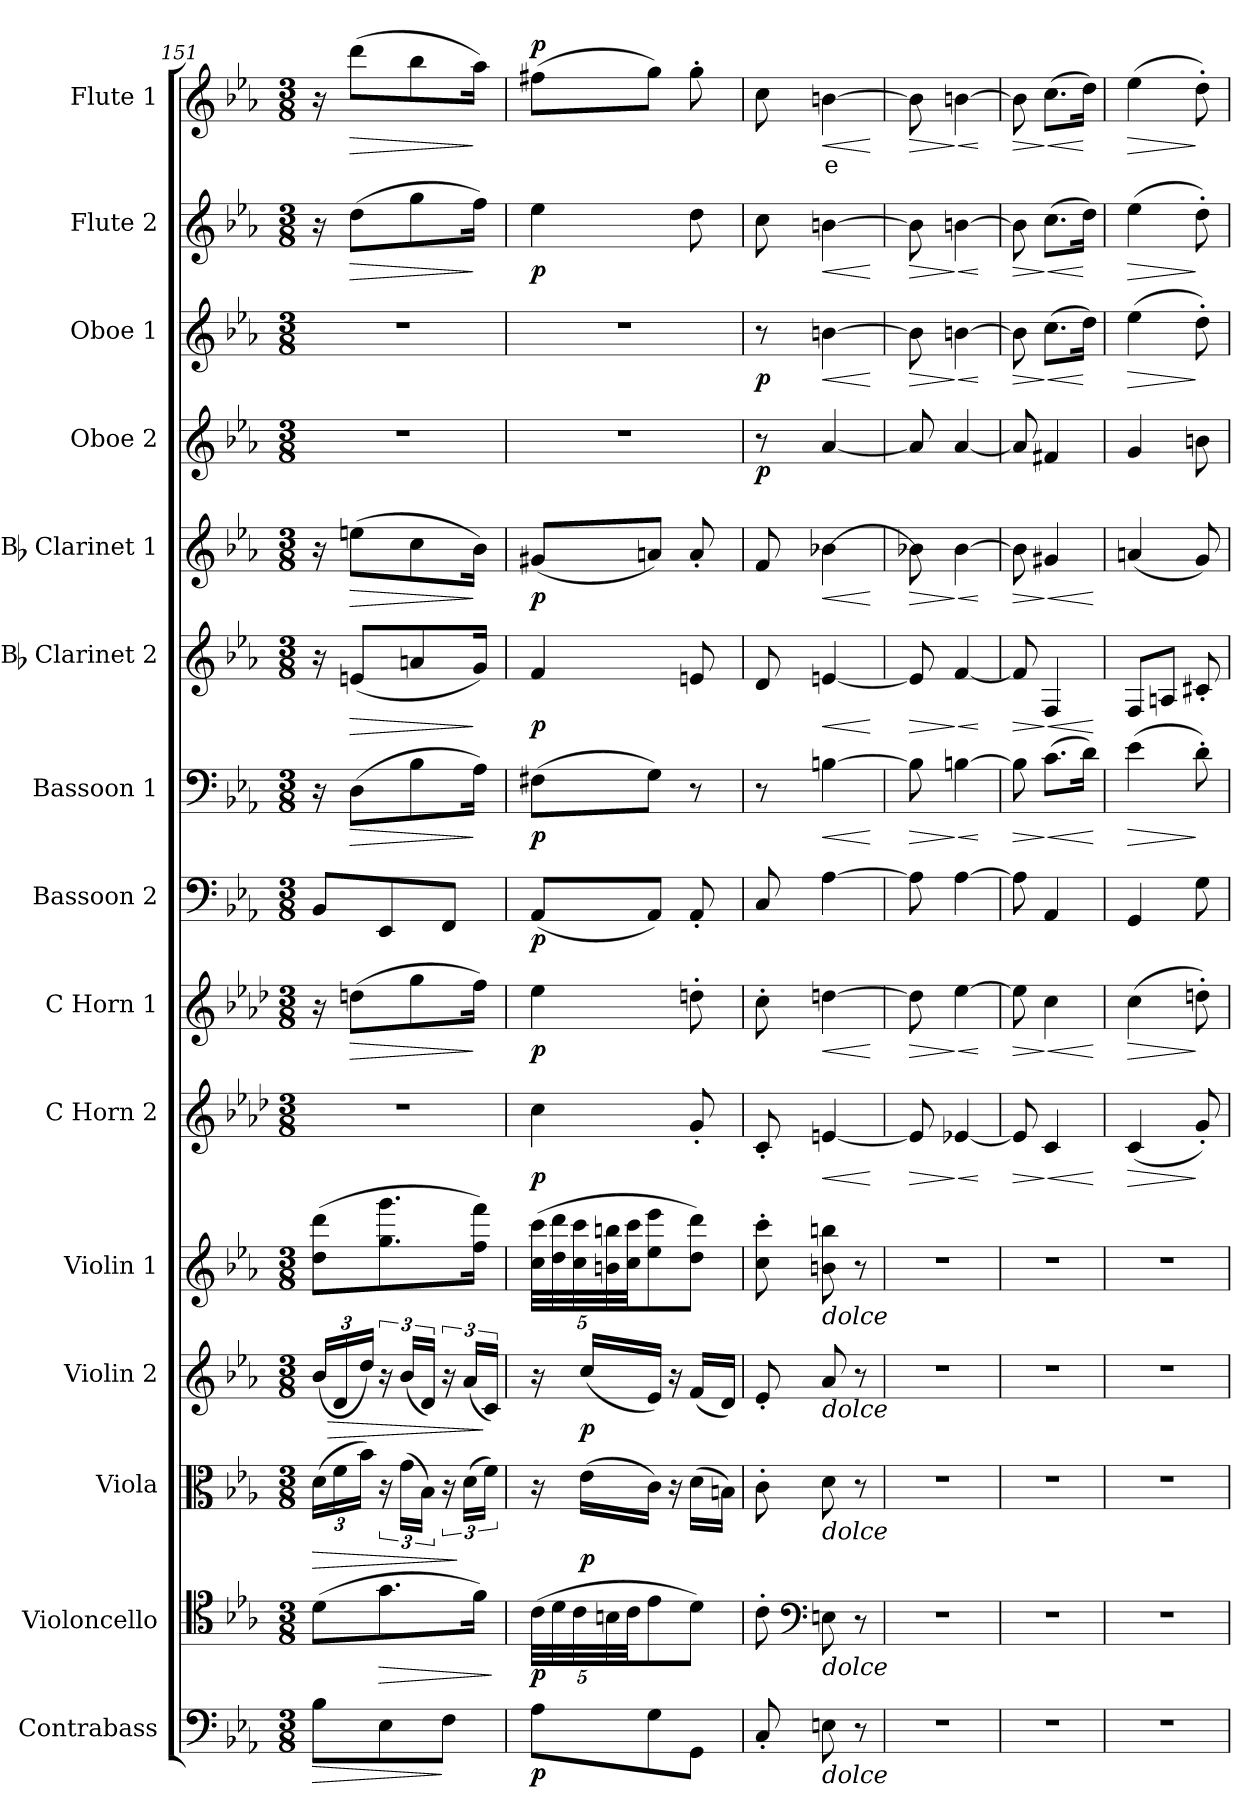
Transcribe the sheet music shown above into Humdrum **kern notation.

**kern	**dynam	**kern	**dynam	**kern	**dynam	**kern	**dynam	**kern	**kern	**dynam	**kern	**dynam	**kern	**dynam	**kern	**dynam	**kern	**dynam	**kern	**dynam	**kern	**dynam	**kern	**dynam	**kern	**dynam	**kern	**text	**dynam
*part15	*part15	*part14	*part14	*part13	*part13	*part12	*part12	*part11	*part10	*part10	*part9	*part9	*part8	*part8	*part7	*part7	*part6	*part6	*part5	*part5	*part4	*part4	*part3	*part3	*part2	*part2	*part1	*part1	*part1
*staff15	*staff15	*staff14	*staff14	*staff13	*staff13	*staff12	*staff12	*staff11	*staff10	*staff10	*staff9	*staff9	*staff8	*staff8	*staff7	*staff7	*staff6	*staff6	*staff5	*staff5	*staff4	*staff4	*staff3	*staff3	*staff2	*staff2	*staff1	*staff1	*staff1
*I"Contrabass	*	*I"Violoncello	*	*I"Viola	*	*I"Violin 2	*	*I"Violin 1	*I"C Horn 2	*	*I"C Horn 1	*	*I"Bassoon 2	*	*I"Bassoon 1	*	*I"Bb Clarinet 2	*	*I"Bb Clarinet 1	*	*I"Oboe 2	*	*I"Oboe 1	*	*I"Flute 2	*	*I"Flute 1	*	*
*I'Cb	*	*I'Vc	*	*I'Vla	*	*I'Vln 2	*	*I'Vln 1	*I'Hn 2	*	*I'Hn 1	*	*I'Bsn 2	*	*I'Bsn 1	*	*I'Cl 2	*	*I'Cl 1	*	*I'Ob 2	*	*I'Ob 1	*	*I'Fl 2	*	*I'Fl 1	*	*
*clefF4	*	*clefC4	*	*clefC3	*	*clefG2	*	*clefG2	*clefG2	*	*clefG2	*	*clefF4	*	*clefF4	*	*clefG2	*	*clefG2	*	*clefG2	*	*clefG2	*	*clefG2	*	*clefG2	*	*
*ITrd7c12	*	*	*	*	*	*	*	*	*ITrd7c12	*	*ITrd7c12	*	*	*	*	*	*ITrd1c2	*	*ITrd1c2	*	*	*	*	*	*	*	*	*	*
*k[b-e-a-]	*	*k[b-e-a-]	*	*k[b-e-a-]	*	*k[b-e-a-]	*	*k[b-e-a-]	*k[b-e-a-d-]	*	*k[b-e-a-d-]	*	*k[b-e-a-]	*	*k[b-e-a-]	*	*k[b-e-a-d-g-]	*	*k[b-e-a-d-g-]	*	*k[b-e-a-]	*	*k[b-e-a-]	*	*k[b-e-a-]	*	*k[b-e-a-]	*	*
*M3/8	*	*M3/8	*	*M3/8	*	*M3/8	*	*M3/8	*M3/8	*	*M3/8	*	*M3/8	*	*M3/8	*	*M3/8	*	*M3/8	*	*M3/8	*	*M3/8	*	*M3/8	*	*M3/8	*	*
=151	=151	=151	=151	=151	=151	=151	=151	=151	=151	=151	=151	=151	=151	=151	=151	=151	=151	=151	=151	=151	=151	=151	=151	=151	=151	=151	=151	=151	=151
!	!LO:HP:b	!	!	!	!	!	!	!	!	!	!	!	!	!	!	!	!	!	!	!	!	!	!	!	!	!	!	!	!
*	*	*	*	*Xbrackettup	*	*	*	*	*	*	*	*	*	*	*	*	*	*	*	*	*	*	*	*	*	*	*	*	*
!	!	!	!	!	!LO:HP:b	!	!	!	!	!	!	!	!	!	!	!	!	!	!	!	!	!	!	!	!	!	!	!	!
*	*	*	*	*	*	*Xbrackettup	*	*	*	*	*	*	*	*	*	*	*	*	*	*	*	*	*	*	*	*	*	*	*
8BB-\L	>	(8d\L	.	(24d\LL	>	(24b-/LL	.	(8dd\ 8ddd\L	4.r	.	16r	.	8BB-/L	.	16r	.	16r	.	16r	.	4.r	.	4.r	.	16r	.	16r	.	.
!	!	!	!	!	!	!	!LO:HP:b	!	!	!	!	!	!	!	!	!	!	!	!	!	!	!	!	!	!	!	!	!	!
.	.	.	.	24f\	.	24d/	>	.	.	.	.	.	.	.	.	.	.	.	.	.	.	.	.	.	.	.	.	.	.
!	!	!	!	!	!	!	!	!	!	!	!	!LO:HP:b	!	!	!	!LO:HP:b	!	!LO:HP:b	!	!LO:HP:b	!	!	!	!	!	!LO:HP:b	!	!	!LO:HP:b
.	.	.	.	.	.	.	.	.	.	.	(8dn\L	>	.	.	(8D\L	>	(8dn/L	>	(8ddn\L	>	.	.	.	.	(8dd\L	>	(8ddd\L	.	>
.	.	.	.	24b-\JJ)	.	24dd/JJ)	.	.	.	.	.	.	.	.	.	.	.	.	.	.	.	.	.	.	.	.	.	.	.
!	!	!	!LO:HP:b	!	!	!	!	!	!	!	!	!	!	!	!	!	!	!	!	!	!	!	!	!	!	!	!	!	!
*	*	*	*	*brackettup	*	*brackettup	*	*	*	*	*	*	*	*	*	*	*	*	*	*	*	*	*	*	*	*	*	*	*
8EE-\	.	8.g\	>	24r	.	24r	.	8.gg\ 8.ggg\	.	.	.	.	8EE-/	.	.	.	.	.	.	.	.	.	.	.	.	.	.	.	.
.	.	.	.	(24g\LL	.	(24b-/LL	.	.	.	.	.	.	.	.	.	.	.	.	.	.	.	.	.	.	.	.	.	.	.
.	.	.	.	.	.	.	.	.	.	.	8g\	.	.	.	8B-\	.	8gn/	.	8b-\	.	.	.	.	.	8gg\	.	8bb-\	.	.
.	.	.	.	24B-\JJ)	.	24d/JJ)	.	.	.	.	.	.	.	.	.	.	.	.	.	.	.	.	.	.	.	.	.	.	.
8FF\J	]	.	.	24r	.	24r	.	.	.	.	.	.	8FF/J	.	.	.	.	.	.	.	.	.	.	.	.	.	.	.	.
.	.	.	.	(24d\LL	]	(24a-/LL	.	.	.	.	.	.	.	.	.	.	.	.	.	.	.	.	.	.	.	.	.	.	.
.	.	16f\Jk)	.	.	.	.	.	16ff\ 16fff\Jk)	.	.	16f\Jk)	]	.	.	16A-\Jk)	]	16f/Jk)	]	16a-\Jk)	]	.	.	.	.	16ff\Jk)	]	16aa-\Jk)	.	]
.	.	.	.	24f\JJ)	.	24c/JJ)	]	.	.	.	.	.	.	.	.	.	.	.	.	.	.	.	.	.	.	.	.	.	.
.	.	.	]	.	.	.	.	.	.	.	.	.	.	.	.	.	.	.	.	.	.	.	.	.	.	.	.	.	.
=152	=152	=152	=152	=152	=152	=152	=152	=152	=152	=152	=152	=152	=152	=152	=152	=152	=152	=152	=152	=152	=152	=152	=152	=152	=152	=152	=152	=152	=152
*	*	*Xbrackettup	*	*	*	*	*	*Xbrackettup	*	*	*	*	*	*	*	*	*	*	*	*	*	*	*	*	*	*	*	*	*
!	!LO:DY:b	!	!LO:DY:b	!	!	!	!	!	!	!LO:DY:b	!	!LO:DY:b	!	!LO:DY:b	!	!LO:DY:b	!	!LO:DY:b	!	!LO:DY:b	!	!	!	!	!	!LO:DY:b	!	!	!LO:DY:b
8AA-\L	p	(40c\LLL	p	16r	.	16r	.	(40cc\ 40ccc\LLL	4c\	p	4e-\	p	(8AA-/L	p	(8F#X\L	p	4e-/	p	(8f#X/L	p	4.r	.	4.r	.	4ee-\	p	(8ff#X\L	.	p
.	.	40d\	.	.	.	.	.	40dd\ 40ddd\	.	.	.	.	.	.	.	.	.	.	.	.	.	.	.	.	.	.	.	.	.
.	.	40c\	.	.	.	.	.	40cc\ 40ccc\	.	.	.	.	.	.	.	.	.	.	.	.	.	.	.	.	.	.	.	.	.
!	!	!	!	!	!LO:DY:b	!	!LO:DY:b	!	!	!	!	!	!	!	!	!	!	!	!	!	!	!	!	!	!	!	!	!	!
.	.	.	.	(16e-\LL	p	(16cc/LL	p	.	.	.	.	.	.	.	.	.	.	.	.	.	.	.	.	.	.	.	.	.	.
.	.	40Bn\	.	.	.	.	.	40bn\ 40bbn\	.	.	.	.	.	.	.	.	.	.	.	.	.	.	.	.	.	.	.	.	.
.	.	40c\JJ	.	.	.	.	.	40cc\ 40ccc\JJ	.	.	.	.	.	.	.	.	.	.	.	.	.	.	.	.	.	.	.	.	.
8GG\	.	8e-\	.	16c\JJ)	.	16e-/JJ)	.	8ee-\ 8eee-\	.	.	.	.	8AA-/J)	.	8G\J)	.	.	.	8gn/J)	.	.	.	.	.	.	.	8gg\J)	.	.
.	.	.	.	16r	.	16r	.	.	.	.	.	.	.	.	.	.	.	.	.	.	.	.	.	.	.	.	.	.	.
8GGG\J	.	8d\J)	.	(16d\LL	.	(16f/LL	.	8dd\ 8ddd\J)	8G'/	.	8dn'\	.	8AA-'/	.	8r	.	8dn/	.	8g'/	.	.	.	.	.	8dd\	.	8gg'\	.	.
.	.	.	.	16Bn\JJ)	.	16d/JJ)	.	.	.	.	.	.	.	.	.	.	.	.	.	.	.	.	.	.	.	.	.	.	.
=153	=153	=153	=153	=153	=153	=153	=153	=153	=153	=153	=153	=153	=153	=153	=153	=153	=153	=153	=153	=153	=153	=153	=153	=153	=153	=153	=153	=153	=153
!	!	!	!	!	!	!	!	!	!	!	!	!	!	!	!	!	!	!	!	!	!	!LO:DY:b	!	!LO:DY:b	!	!	!	!	!
8CC'/	.	8c'\	.	8c'\	.	8e-'/	.	8cc\' 8ccc\'	8C'/	.	8c'\	.	8C/	.	8r	.	8c/	.	8e-/	.	8r	p	8r	p	8cc\	.	8cc\	.	.
*	*	*clefF4	*	*	*	*	*	*	*	*	*	*	*	*	*	*	*	*	*	*	*	*	*	*	*	*	*	*	*
!	!	!	!	!	!	!	!	!LO:TX:b:i:t=dolce	!	!	!	!	!	!	!	!	!	!	!	!	!	!	!	!	!	!	!	!	!
!	!	!	!	!	!	!LO:TX:b:i:t=dolce	!	!	!	!	!	!	!	!	!	!	!	!	!	!	!	!	!	!	!	!	!	!	!
!	!	!	!	!LO:TX:b:i:t=dolce	!	!	!	!	!	!	!	!	!	!	!	!	!	!	!	!	!	!	!	!	!	!	!	!	!
!	!	!LO:TX:b:i:t=dolce	!	!	!	!	!	!	!	!	!	!	!	!	!	!	!	!	!	!	!	!	!	!	!	!	!	!	!
!LO:TX:b:i:t=dolce	!	!	!	!	!	!	!	!	!	!	!	!	!	!	!	!	!	!	!	!	!	!	!	!	!	!	!	!	!
!	!	!	!	!	!	!	!	!	!	!LO:HP:b	!	!LO:HP:b	!	!	!	!LO:HP:b	!	!LO:HP:b	!	!LO:HP:b	!	!	!	!LO:HP:b	!	!LO:HP:b	!	!LO:LY:b:color=#FF0000	!LO:HP:b
8EEn\	.	8En\	.	8d\	.	8a-/	.	8bn\ 8bbn\	[4En/	<	[4dn\	<	[4A-\	.	[4Bn\	<	[4dn/	<	[4a-X\	<	[4a-/	.	[4bn\	<	[4bn\	<	[4bn\	e	<
8r	.	8r	.	8r	.	8r	.	8r	.	.	.	.	.	.	.	.	.	.	.	.	.	.	.	.	.	.	.	.	.
.	.	.	.	.	.	.	.	.	.	[	.	[	.	.	.	[	.	[	.	[	.	.	.	[	.	[	.	.	[
=154	=154	=154	=154	=154	=154	=154	=154	=154	=154	=154	=154	=154	=154	=154	=154	=154	=154	=154	=154	=154	=154	=154	=154	=154	=154	=154	=154	=154	=154
!	!	!	!	!	!	!	!	!	!	!LO:HP:b	!	!LO:HP:b	!	!	!	!LO:HP:b	!	!LO:HP:b	!	!LO:HP:b	!	!	!	!LO:HP:b	!	!LO:HP:b	!	!	!LO:HP:b
4.r	.	4.r	.	4.r	.	4.r	.	4.r	8E/]	>	8d\]	>	8A-\]	.	8B\]	>	8d/]	>	8a-X\]	>	8a-/]	.	8b\]	>	8b\]	>	8b\]	.	>
!	!	!	!	!	!	!	!	!	!	!LO:HP:n=1:b	!	!LO:HP:n=1:b	!	!	!	!LO:HP:n=1:b	!	!LO:HP:n=1:b	!	!LO:HP:n=1:b	!	!	!	!LO:HP:n=1:b	!	!LO:HP:n=1:b	!	!	!LO:HP:n=1:b
.	.	.	.	.	.	.	.	.	[4E-X/	] <	[4e-\	] <	[4A-\	.	[4Bn\	] <	[4e-/	] <	[4a-\	] <	[4a-/	.	[4bn\	] <	[4bn\	] <	[4bn\	.	] <
.	.	.	.	.	.	.	.	.	.	[	.	[	.	.	.	[	.	[	.	[	.	.	.	[	.	[	.	.	[
!!LO:PB:g=z
=155	=155	=155	=155	=155	=155	=155	=155	=155	=155	=155	=155	=155	=155	=155	=155	=155	=155	=155	=155	=155	=155	=155	=155	=155	=155	=155	=155	=155	=155
!	!	!	!	!	!	!	!	!	!	!LO:HP:b	!	!LO:HP:b	!	!	!	!LO:HP:b	!	!LO:HP:b	!	!LO:HP:b	!	!	!	!LO:HP:b	!	!LO:HP:b	!	!	!LO:HP:b
4.r	.	4.r	.	4.r	.	4.r	.	4.r	8E-/]	>	8e-\]	>	8A-\]	.	8B\]	>	8e-/]	>	8a-\]	>	8a-/]	.	8b\]	>	8b\]	>	8b\]	.	>
!	!	!	!	!	!	!	!	!	!	!LO:HP:n=1:b	!	!LO:HP:n=1:b	!	!	!	!LO:HP:n=1:b	!	!LO:HP:n=1:b	!	!LO:HP:n=1:b	!	!	!	!LO:HP:n=1:b	!	!LO:HP:n=1:b	!	!	!LO:HP:n=1:b
.	.	.	.	.	.	.	.	.	4C/	] <	4c\	] <	4AA-/	.	(8.c\L	] <	4E-/	] <	4f#X/	] <	4f#X/	.	(8.cc\L	] <	(8.cc\L	] <	(8.cc\L	.	] <
.	.	.	.	.	.	.	.	.	.	.	.	.	.	.	16d\Jk)	.	.	.	.	.	.	.	16dd\Jk)	[	16dd\Jk)	[	16dd\Jk)	.	[
.	.	.	.	.	.	.	.	.	.	[	.	[	.	.	.	[	.	[	.	[	.	.	.	.	.	.	.	.	.
=156	=156	=156	=156	=156	=156	=156	=156	=156	=156	=156	=156	=156	=156	=156	=156	=156	=156	=156	=156	=156	=156	=156	=156	=156	=156	=156	=156	=156	=156
!	!	!	!	!	!	!	!	!	!	!LO:HP:b	!	!LO:HP:b	!	!	!	!LO:HP:b	!	!	!	!	!	!	!	!LO:HP:b	!	!LO:HP:b	!	!	!LO:HP:b
4.r	.	4.r	.	4.r	.	4.r	.	4.r	(4C/	>	(4c\	>	4GG/	.	(4e-\	>	8E-/L	.	(4gn/	.	4g/	.	(4ee-\	>	(4ee-\	>	(4ee-\	.	>
.	.	.	.	.	.	.	.	.	.	.	.	.	.	.	.	.	8Gn/J	.	.	.	.	.	.	.	.	.	.	.	.
.	.	.	.	.	.	.	.	.	8G'/)	]	8dn'\)	]	8G\	.	8d'\)	]	8Bn'/	.	8f/)	.	8bn\	.	8dd'\)	]	8dd'\)	]	8dd'\)	.	]
=	=	=	=	=	=	=	=	=	=	=	=	=	=	=	=	=	=	=	=	=	=	=	=	=	=	=	=	=	=
*-	*-	*-	*-	*-	*-	*-	*-	*-	*-	*-	*-	*-	*-	*-	*-	*-	*-	*-	*-	*-	*-	*-	*-	*-	*-	*-	*-	*-	*-
